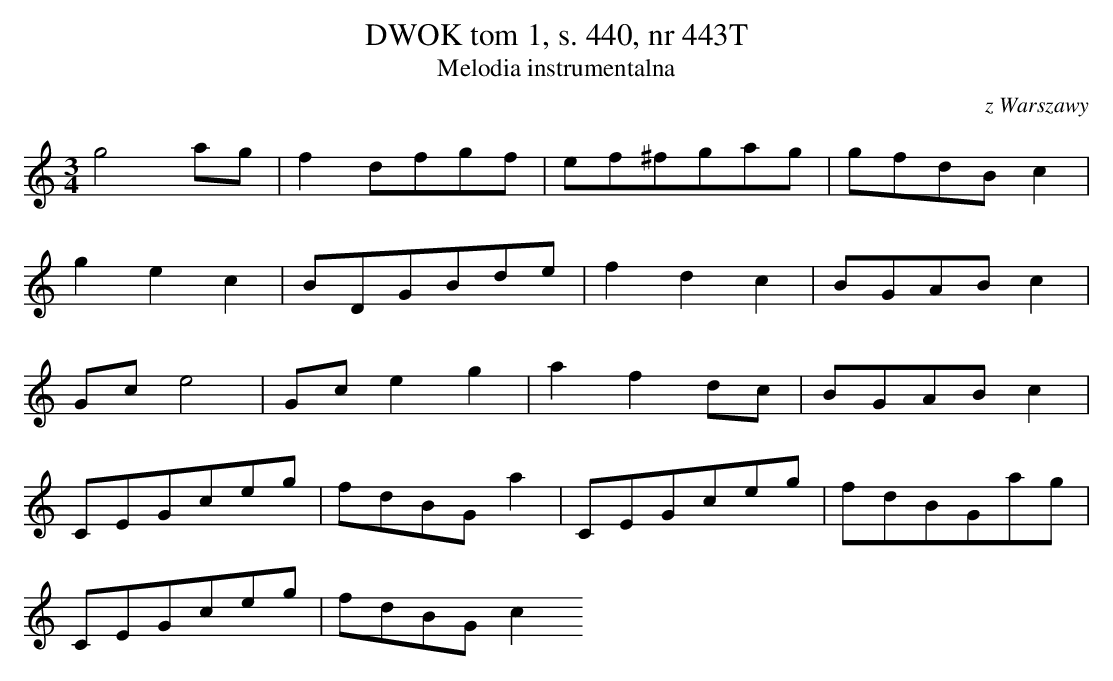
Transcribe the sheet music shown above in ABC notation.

X:1
T: DWOK tom 1, s. 440, nr 443T
T: Melodia instrumentalna
O: z Warszawy
M: 3/4
L: 1/8
K: C
g4ag | f2dfgf | ef^fgag | gfdBc2 |
g2e2c2 | BDGBde | f2d2c2 | BGABc2 |
Gce4 | Gce2g2 | a2f2dc | BGABc2 |
CEGceg | fdBGa2 | CEGceg | fdBGag |
CEGceg | fdBGc2
